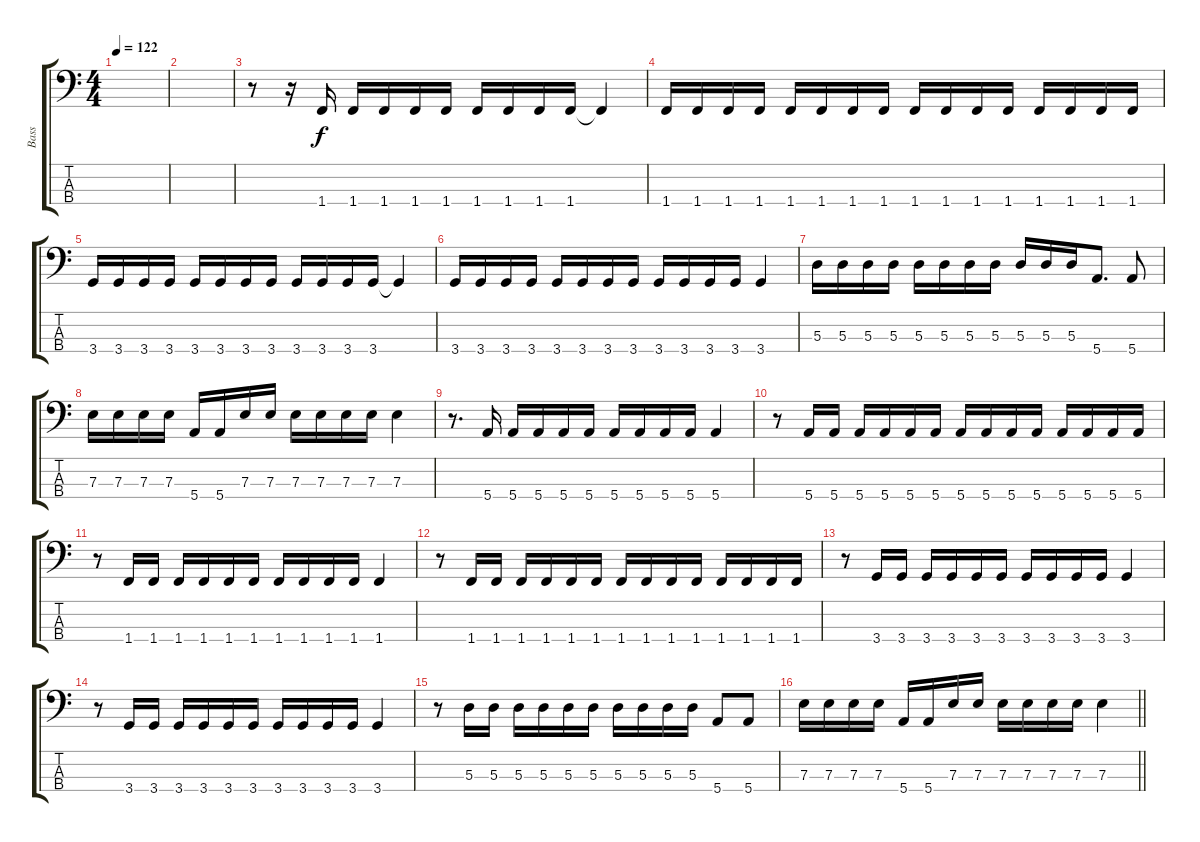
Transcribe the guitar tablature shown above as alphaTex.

\track ("Bass" "Bass") {instrument electricbassfinger}
\staff {score tabs}
\tuning (G2 D2 A1 E1) {hide}
\ts (4 4)
\tempo 122
\clef f4
\ks c
|
|
r.8 r.16 1.4.16 1.4.16 1.4.16 1.4.16 1.4.16 1.4.16 1.4.16 1.4.16 1.4.16 1.4{t}.4 |
1.4.16 1.4.16 1.4.16 1.4.16 1.4.16 1.4.16 1.4.16 1.4.16 1.4.16 1.4.16 1.4.16 1.4.16 1.4.16 1.4.16 1.4.16 1.4.16 |
3.4.16 3.4.16 3.4.16 3.4.16 3.4.16 3.4.16 3.4.16 3.4.16 3.4.16 3.4.16 3.4.16 3.4.16 3.4{t}.4 |
3.4.16 3.4.16 3.4.16 3.4.16 3.4.16 3.4.16 3.4.16 3.4.16 3.4.16 3.4.16 3.4.16 3.4.16 3.4.4 |
5.3.16 5.3.16 5.3.16 5.3.16 5.3.16 5.3.16 5.3.16 5.3.16 5.3.16 5.3.16 5.3.16 5.4.8{d} 5.4.8 |
7.3.16 7.3.16 7.3.16 7.3.16 5.4.16 5.4.16 7.3.16 7.3.16 7.3.16 7.3.16 7.3.16 7.3.16 7.3.4 |
r.8{d} 5.4.16 5.4.16 5.4.16 5.4.16 5.4.16 5.4.16 5.4.16 5.4.16 5.4.16 5.4.4 |
r.8 5.4.16 5.4.16 5.4.16 5.4.16 5.4.16 5.4.16 5.4.16 5.4.16 5.4.16 5.4.16 5.4.16 5.4.16 5.4.16 5.4.16 |
r.8 1.4.16 1.4.16 1.4.16 1.4.16 1.4.16 1.4.16 1.4.16 1.4.16 1.4.16 1.4.16 1.4.4 |
r.8 1.4.16 1.4.16 1.4.16 1.4.16 1.4.16 1.4.16 1.4.16 1.4.16 1.4.16 1.4.16 1.4.16 1.4.16 1.4.16 1.4.16 |
r.8 3.4.16 3.4.16 3.4.16 3.4.16 3.4.16 3.4.16 3.4.16 3.4.16 3.4.16 3.4.16 3.4.4 |
r.8 3.4.16 3.4.16 3.4.16 3.4.16 3.4.16 3.4.16 3.4.16 3.4.16 3.4.16 3.4.16 3.4.4 |
r.8 5.3.16 5.3.16 5.3.16 5.3.16 5.3.16 5.3.16 5.3.16 5.3.16 5.3.16 5.3.16 5.4.8 5.4.8 |
\barLineRight lightlight
7.3.16 7.3.16 7.3.16 7.3.16 5.4.16 5.4.16 7.3.16 7.3.16 7.3.16 7.3.16 7.3.16 7.3.16 7.3.4
